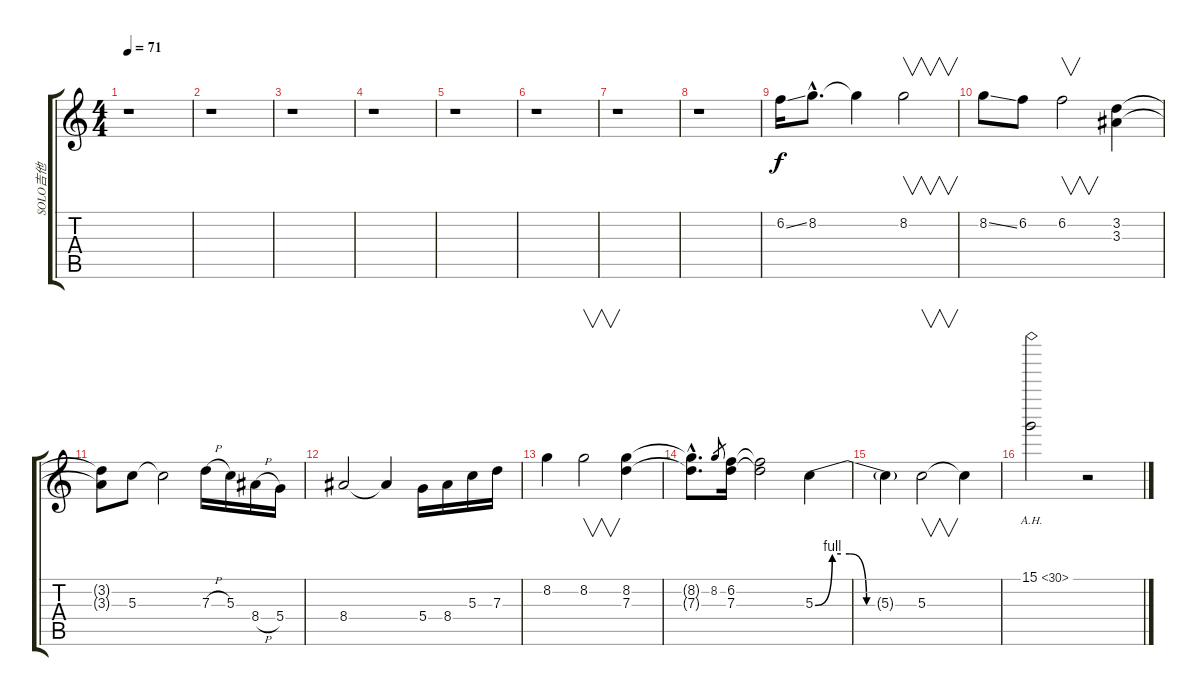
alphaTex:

\track ("SOLO吉他" "SOLO吉他") {instrument overdrivenguitar}
\staff {score tabs}
\tuning (E4 B3 G3 D3 A2 E2) {hide}
\ts (4 4)
\tempo 71
\clef g2
\ks c
r.1{dy f instrument overdrivenguitar} |
r.1 |
r.1 |
r.1 |
r.1 |
r.1 |
r.1 |
r.1 |
6.2{ss}.16 8.2{hac}.8{d} 8.2{t}.4 8.2.2{v} |
8.2{ss}.8 6.2.8 6.2.2{v} (3.2 3.3).4 |
(3.2{t} 3.3{t}).8 5.3.8 5.3{t}.2 7.3{h}.16 5.3.16 8.4{h}.16 5.4.16 |
8.4.2 8.4{t}.4 5.4.16 8.4.16 5.3.16 7.3.16 |
8.2.4 8.2.2{v} (8.2 7.3).4 |
(8.2{hac t} 7.3{hac t}).8{d} 8.2.8{gr} (6.2 7.3).16 (6.2{t} 7.3{t}).2 5.3{be (custom 0 0 10 4 15 4 20 4 30 0 45 0 60 0)}.4 |
5.3{t}.4 5.3.2{v} 5.3{t}.4 |
15.1{ah 15}.2 r.2
